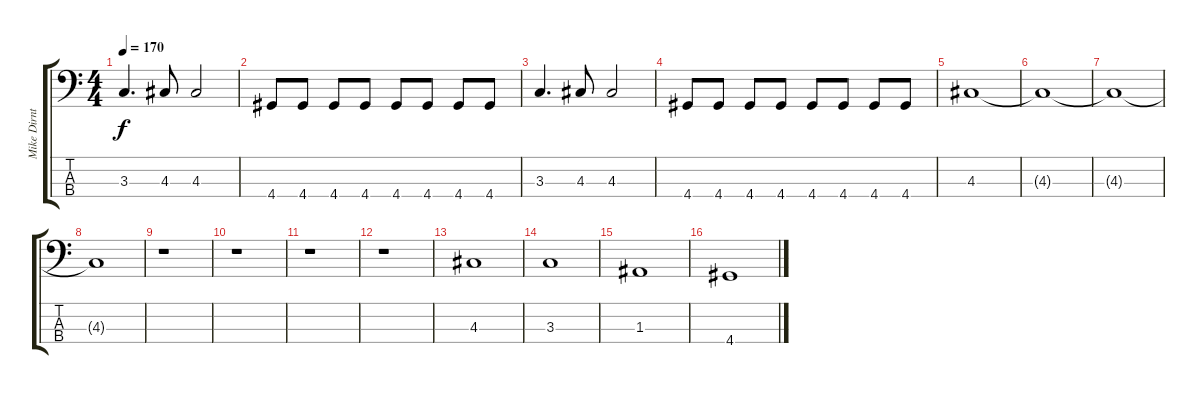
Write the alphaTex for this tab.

\track ("Mike Dirnt" "Mike Dirnt") {instrument electricbassfinger}
\staff {score tabs}
\tuning (G2 D2 A1 E1) {hide}
\ts (4 4)
\tempo 170
\clef f4
\ks c
3.3.4{d dy f} 4.3.8 4.3.2 |
4.4.8 4.4.8 4.4.8 4.4.8 4.4.8 4.4.8 4.4.8 4.4.8 |
3.3.4{d} 4.3.8 4.3.2 |
4.4.8 4.4.8 4.4.8 4.4.8 4.4.8 4.4.8 4.4.8 4.4.8 |
4.3.1 |
4.3{t}.1 |
4.3{t}.1 |
4.3{t}.1 |
r.1 |
r.1 |
r.1 |
r.1 |
4.3.1 |
3.3.1 |
1.3.1 |
4.4.1
